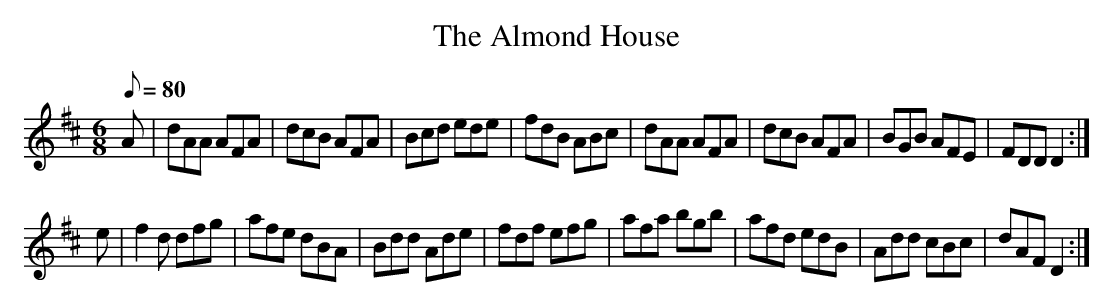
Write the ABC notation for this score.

X:1
T:The Almond House
M:6/8
Q:80
K:D
A|dAA AFA|dcB AFA|Bcd ede|fdB ABc|dAA AFA|dcB AFA|BGB AFE|FDD D2:|
e|f2 d dfg|afe dBA|Bdd Ade|fdf efg|afa bgb|afd edB|Add cBc|dAF D2:|
